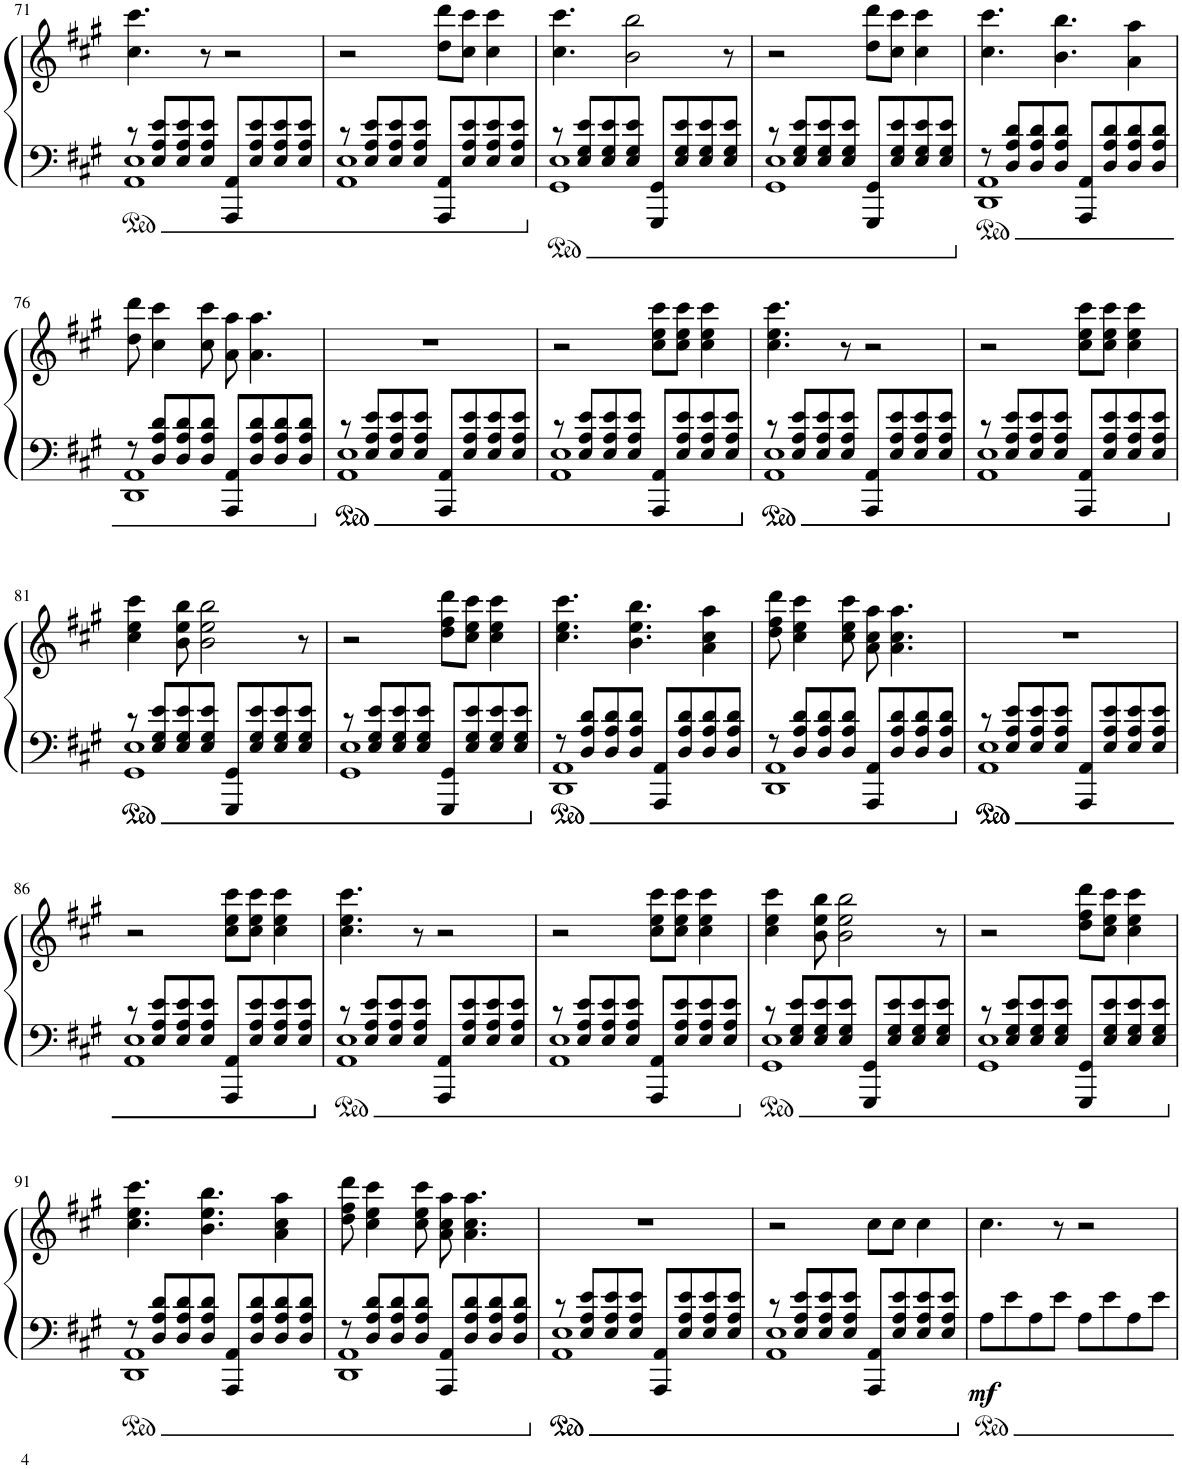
**kern	**kern	**dynam
*part1	*part1	*part1
*staff2	*staff1	*staff1/2
*I"Piano	*	*
*I'Pno.	*	*
!!LO:PB:g=z
*clefF4	*clefG2	*
*k[f#c#g#]	*k[f#c#g#]	*
*M4/4	*M4/4	*
=71	=71	=71
*^	*	*
8r	1AA 1E	4.cc#\ 4.ccc#\	.
8E/ 8A/ 8e/L	.	.	.
8E/ 8A/ 8e/	.	.	.
8E/ 8A/ 8e/J	.	8r	.
8AAA/ 8AA/L	.	2r	.
8E/ 8A/ 8e/	.	.	.
8E/ 8A/ 8e/	.	.	.
8E/ 8A/ 8e/J	.	.	.
=72	=72	=72	=72
8r	1AA 1E	2r	.
8E/ 8A/ 8e/L	.	.	.
8E/ 8A/ 8e/	.	.	.
8E/ 8A/ 8e/J	.	.	.
8AAA/ 8AA/L	.	8dd\ 8ddd\L	.
8E/ 8A/ 8e/	.	8cc#\ 8ccc#\J	.
8E/ 8A/ 8e/	.	4cc#\ 4ccc#\	.
8E/ 8A/ 8e/J	.	.	.
=73	=73	=73	=73
8r	1GG# 1E	4.cc#\ 4.ccc#\	.
8E/ 8G#/ 8e/L	.	.	.
8E/ 8G#/ 8e/	.	.	.
8E/ 8G#/ 8e/J	.	2b\ 2bb\	.
8GGG#/ 8GG#/L	.	.	.
8E/ 8G#/ 8e/	.	.	.
8E/ 8G#/ 8e/	.	.	.
8E/ 8G#/ 8e/J	.	8r	.
=74	=74	=74	=74
8r	1GG# 1E	2r	.
8E/ 8G#/ 8e/L	.	.	.
8E/ 8G#/ 8e/	.	.	.
8E/ 8G#/ 8e/J	.	.	.
8GGG#/ 8GG#/L	.	8dd\ 8ddd\L	.
8E/ 8G#/ 8e/	.	8cc#\ 8ccc#\J	.
8E/ 8G#/ 8e/	.	4cc#\ 4ccc#\	.
8E/ 8G#/ 8e/J	.	.	.
=75	=75	=75	=75
8r	1DD 1AA	4.cc#\ 4.ccc#\	.
8D/ 8A/ 8d/L	.	.	.
8D/ 8A/ 8d/	.	.	.
8D/ 8A/ 8d/J	.	4.b\ 4.bb\	.
8AAA/ 8AA/L	.	.	.
8D/ 8A/ 8d/	.	.	.
8D/ 8A/ 8d/	.	4a\ 4aa\	.
8D/ 8A/ 8d/J	.	.	.
!!LO:LB:g=z
=76	=76	=76	=76
8r	1DD 1AA	8dd\ 8ddd\	.
8D/ 8A/ 8d/L	.	4cc#\ 4ccc#\	.
8D/ 8A/ 8d/	.	.	.
8D/ 8A/ 8d/J	.	8cc#\ 8ccc#\	.
8AAA/ 8AA/L	.	8a\ 8aa\	.
8D/ 8A/ 8d/	.	4.a\ 4.aa\	.
8D/ 8A/ 8d/	.	.	.
8D/ 8A/ 8d/J	.	.	.
=77	=77	=77	=77
8r	1AA 1E	1r	.
8E/ 8A/ 8e/L	.	.	.
8E/ 8A/ 8e/	.	.	.
8E/ 8A/ 8e/J	.	.	.
8AAA/ 8AA/L	.	.	.
8E/ 8A/ 8e/	.	.	.
8E/ 8A/ 8e/	.	.	.
8E/ 8A/ 8e/J	.	.	.
=78	=78	=78	=78
8r	1AA 1E	2r	.
8E/ 8A/ 8e/L	.	.	.
8E/ 8A/ 8e/	.	.	.
8E/ 8A/ 8e/J	.	.	.
8AAA/ 8AA/L	.	8cc#\ 8ee\ 8ccc#\L	.
8E/ 8A/ 8e/	.	8cc#\ 8ee\ 8ccc#\J	.
8E/ 8A/ 8e/	.	4cc#\ 4ee\ 4ccc#\	.
8E/ 8A/ 8e/J	.	.	.
=79	=79	=79	=79
8r	1AA 1E	4.cc#\ 4.ee\ 4.ccc#\	.
8E/ 8A/ 8e/L	.	.	.
8E/ 8A/ 8e/	.	.	.
8E/ 8A/ 8e/J	.	8r	.
8AAA/ 8AA/L	.	2r	.
8E/ 8A/ 8e/	.	.	.
8E/ 8A/ 8e/	.	.	.
8E/ 8A/ 8e/J	.	.	.
=80	=80	=80	=80
8r	1AA 1E	2r	.
8E/ 8A/ 8e/L	.	.	.
8E/ 8A/ 8e/	.	.	.
8E/ 8A/ 8e/J	.	.	.
8AAA/ 8AA/L	.	8cc#\ 8ee\ 8ccc#\L	.
8E/ 8A/ 8e/	.	8cc#\ 8ee\ 8ccc#\J	.
8E/ 8A/ 8e/	.	4cc#\ 4ee\ 4ccc#\	.
8E/ 8A/ 8e/J	.	.	.
!!LO:LB:g=z
=81	=81	=81	=81
8r	1GG# 1E	4cc#\ 4ee\ 4ccc#\	.
8E/ 8G#/ 8e/L	.	.	.
8E/ 8G#/ 8e/	.	8b\ 8ee\ 8bb\	.
8E/ 8G#/ 8e/J	.	2b\ 2ee\ 2bb\	.
8GGG#/ 8GG#/L	.	.	.
8E/ 8G#/ 8e/	.	.	.
8E/ 8G#/ 8e/	.	.	.
8E/ 8G#/ 8e/J	.	8r	.
=82	=82	=82	=82
8r	1GG# 1E	2r	.
8E/ 8G#/ 8e/L	.	.	.
8E/ 8G#/ 8e/	.	.	.
8E/ 8G#/ 8e/J	.	.	.
8GGG#/ 8GG#/L	.	8dd\ 8ff#\ 8ddd\L	.
8E/ 8G#/ 8e/	.	8cc#\ 8ee\ 8ccc#\J	.
8E/ 8G#/ 8e/	.	4cc#\ 4ee\ 4ccc#\	.
8E/ 8G#/ 8e/J	.	.	.
=83	=83	=83	=83
8r	1DD 1AA	4.cc#\ 4.ee\ 4.ccc#\	.
8D/ 8A/ 8d/L	.	.	.
8D/ 8A/ 8d/	.	.	.
8D/ 8A/ 8d/J	.	4.b\ 4.ee\ 4.bb\	.
8AAA/ 8AA/L	.	.	.
8D/ 8A/ 8d/	.	.	.
8D/ 8A/ 8d/	.	4a\ 4cc#\ 4aa\	.
8D/ 8A/ 8d/J	.	.	.
=84	=84	=84	=84
8r	1DD 1AA	8dd\ 8ff#\ 8ddd\	.
8D/ 8A/ 8d/L	.	4cc#\ 4ee\ 4ccc#\	.
8D/ 8A/ 8d/	.	.	.
8D/ 8A/ 8d/J	.	8cc#\ 8ee\ 8ccc#\	.
8AAA/ 8AA/L	.	8a\ 8cc#\ 8aa\	.
8D/ 8A/ 8d/	.	4.a\ 4.cc#\ 4.aa\	.
8D/ 8A/ 8d/	.	.	.
8D/ 8A/ 8d/J	.	.	.
=85	=85	=85	=85
8r	1AA 1E	1r	.
8E/ 8A/ 8e/L	.	.	.
8E/ 8A/ 8e/	.	.	.
8E/ 8A/ 8e/J	.	.	.
8AAA/ 8AA/L	.	.	.
8E/ 8A/ 8e/	.	.	.
8E/ 8A/ 8e/	.	.	.
8E/ 8A/ 8e/J	.	.	.
!!LO:LB:g=z
=86	=86	=86	=86
8r	1AA 1E	2r	.
8E/ 8A/ 8e/L	.	.	.
8E/ 8A/ 8e/	.	.	.
8E/ 8A/ 8e/J	.	.	.
8AAA/ 8AA/L	.	8cc#\ 8ee\ 8ccc#\L	.
8E/ 8A/ 8e/	.	8cc#\ 8ee\ 8ccc#\J	.
8E/ 8A/ 8e/	.	4cc#\ 4ee\ 4ccc#\	.
8E/ 8A/ 8e/J	.	.	.
=87	=87	=87	=87
8r	1AA 1E	4.cc#\ 4.ee\ 4.ccc#\	.
8E/ 8A/ 8e/L	.	.	.
8E/ 8A/ 8e/	.	.	.
8E/ 8A/ 8e/J	.	8r	.
8AAA/ 8AA/L	.	2r	.
8E/ 8A/ 8e/	.	.	.
8E/ 8A/ 8e/	.	.	.
8E/ 8A/ 8e/J	.	.	.
=88	=88	=88	=88
8r	1AA 1E	2r	.
8E/ 8A/ 8e/L	.	.	.
8E/ 8A/ 8e/	.	.	.
8E/ 8A/ 8e/J	.	.	.
8AAA/ 8AA/L	.	8cc#\ 8ee\ 8ccc#\L	.
8E/ 8A/ 8e/	.	8cc#\ 8ee\ 8ccc#\J	.
8E/ 8A/ 8e/	.	4cc#\ 4ee\ 4ccc#\	.
8E/ 8A/ 8e/J	.	.	.
=89	=89	=89	=89
8r	1GG# 1E	4cc#\ 4ee\ 4ccc#\	.
8E/ 8G#/ 8e/L	.	.	.
8E/ 8G#/ 8e/	.	8b\ 8ee\ 8bb\	.
8E/ 8G#/ 8e/J	.	2b\ 2ee\ 2bb\	.
8GGG#/ 8GG#/L	.	.	.
8E/ 8G#/ 8e/	.	.	.
8E/ 8G#/ 8e/	.	.	.
8E/ 8G#/ 8e/J	.	8r	.
=90	=90	=90	=90
8r	1GG# 1E	2r	.
8E/ 8G#/ 8e/L	.	.	.
8E/ 8G#/ 8e/	.	.	.
8E/ 8G#/ 8e/J	.	.	.
8GGG#/ 8GG#/L	.	8dd\ 8ff#\ 8ddd\L	.
8E/ 8G#/ 8e/	.	8cc#\ 8ee\ 8ccc#\J	.
8E/ 8G#/ 8e/	.	4cc#\ 4ee\ 4ccc#\	.
8E/ 8G#/ 8e/J	.	.	.
!!LO:LB:g=z
=91	=91	=91	=91
8r	1DD 1AA	4.cc#\ 4.ee\ 4.ccc#\	.
8D/ 8A/ 8d/L	.	.	.
8D/ 8A/ 8d/	.	.	.
8D/ 8A/ 8d/J	.	4.b\ 4.ee\ 4.bb\	.
8AAA/ 8AA/L	.	.	.
8D/ 8A/ 8d/	.	.	.
8D/ 8A/ 8d/	.	4a\ 4cc#\ 4aa\	.
8D/ 8A/ 8d/J	.	.	.
=92	=92	=92	=92
8r	1DD 1AA	8dd\ 8ff#\ 8ddd\	.
8D/ 8A/ 8d/L	.	4cc#\ 4ee\ 4ccc#\	.
8D/ 8A/ 8d/	.	.	.
8D/ 8A/ 8d/J	.	8cc#\ 8ee\ 8ccc#\	.
8AAA/ 8AA/L	.	8a\ 8cc#\ 8aa\	.
8D/ 8A/ 8d/	.	4.a\ 4.cc#\ 4.aa\	.
8D/ 8A/ 8d/	.	.	.
8D/ 8A/ 8d/J	.	.	.
=93	=93	=93	=93
8r	1AA 1E	1r	.
8E/ 8A/ 8e/L	.	.	.
8E/ 8A/ 8e/	.	.	.
8E/ 8A/ 8e/J	.	.	.
8AAA/ 8AA/L	.	.	.
8E/ 8A/ 8e/	.	.	.
8E/ 8A/ 8e/	.	.	.
8E/ 8A/ 8e/J	.	.	.
=94	=94	=94	=94
8r	1AA 1E	2r	.
8E/ 8A/ 8e/L	.	.	.
8E/ 8A/ 8e/	.	.	.
8E/ 8A/ 8e/J	.	.	.
8AAA/ 8AA/L	.	8cc#\L	.
8E/ 8A/ 8e/	.	8cc#\J	.
8E/ 8A/ 8e/	.	4cc#\	.
8E/ 8A/ 8e/J	.	.	.
*v	*v	*	*
=95	=95	=95
!	!	!LO:DY:b=2
8A\L	4.cc#\	mf
8e\	.	.
8A\	.	.
8e\J	8r	.
8A\L	2r	.
8e\	.	.
8A\	.	.
8e\J	.	.
=	=	=
*-	*-	*-
